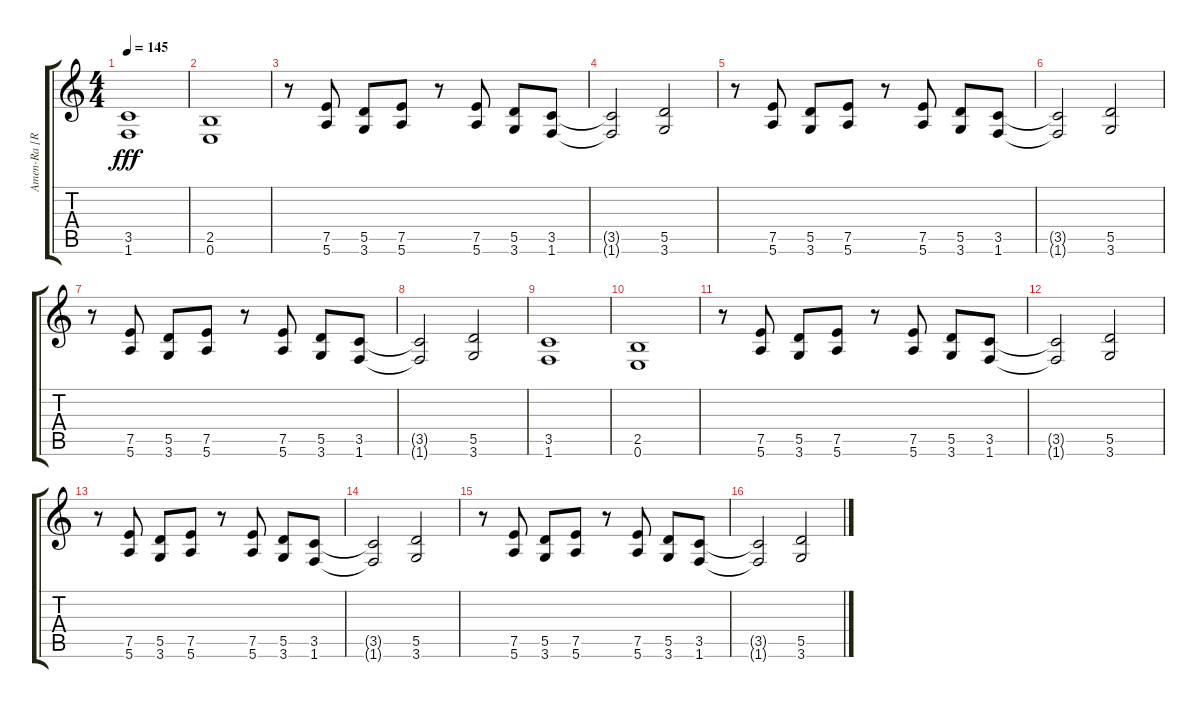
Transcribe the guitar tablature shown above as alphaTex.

\track ("Amen-Ra [Rhythm]" "Amen-Ra [R") {instrument distortionguitar}
\staff {score tabs}
\tuning (E4 B3 G3 D3 A2 E2) {hide}
\ts (4 4)
\tempo 145
\clef g2
\ks c
(3.5 1.6).1{dy fff} |
(2.5 0.6).1 |
r.8{volume 10} (7.5 5.6).8 (5.5 3.6).8 (7.5 5.6).8 r.8 (7.5 5.6).8 (5.5 3.6).8 (3.5 1.6).8 |
(3.5{t} 1.6{t}).2 (5.5 3.6).2 |
r.8 (7.5 5.6).8 (5.5 3.6).8 (7.5 5.6).8 r.8 (7.5 5.6).8 (5.5 3.6).8 (3.5 1.6).8 |
(3.5{t} 1.6{t}).2 (5.5 3.6).2 |
r.8{volume 7} (7.5 5.6).8 (5.5 3.6).8 (7.5 5.6).8 r.8 (7.5 5.6).8 (5.5 3.6).8 (3.5 1.6).8 |
(3.5{t} 1.6{t}).2 (5.5 3.6).2 |
(3.5 1.6).1 |
(2.5 0.6).1 |
r.8{volume 5} (7.5 5.6).8 (5.5 3.6).8 (7.5 5.6).8 r.8 (7.5 5.6).8 (5.5 3.6).8 (3.5 1.6).8 |
(3.5{t} 1.6{t}).2 (5.5 3.6).2 |
r.8 (7.5 5.6).8 (5.5 3.6).8 (7.5 5.6).8 r.8 (7.5 5.6).8 (5.5 3.6).8 (3.5 1.6).8 |
(3.5{t} 1.6{t}).2 (5.5 3.6).2 |
r.8{volume 3} (7.5 5.6).8 (5.5 3.6).8 (7.5 5.6).8 r.8 (7.5 5.6).8 (5.5 3.6).8 (3.5 1.6).8 |
(3.5{t} 1.6{t}).2 (5.5 3.6).2
